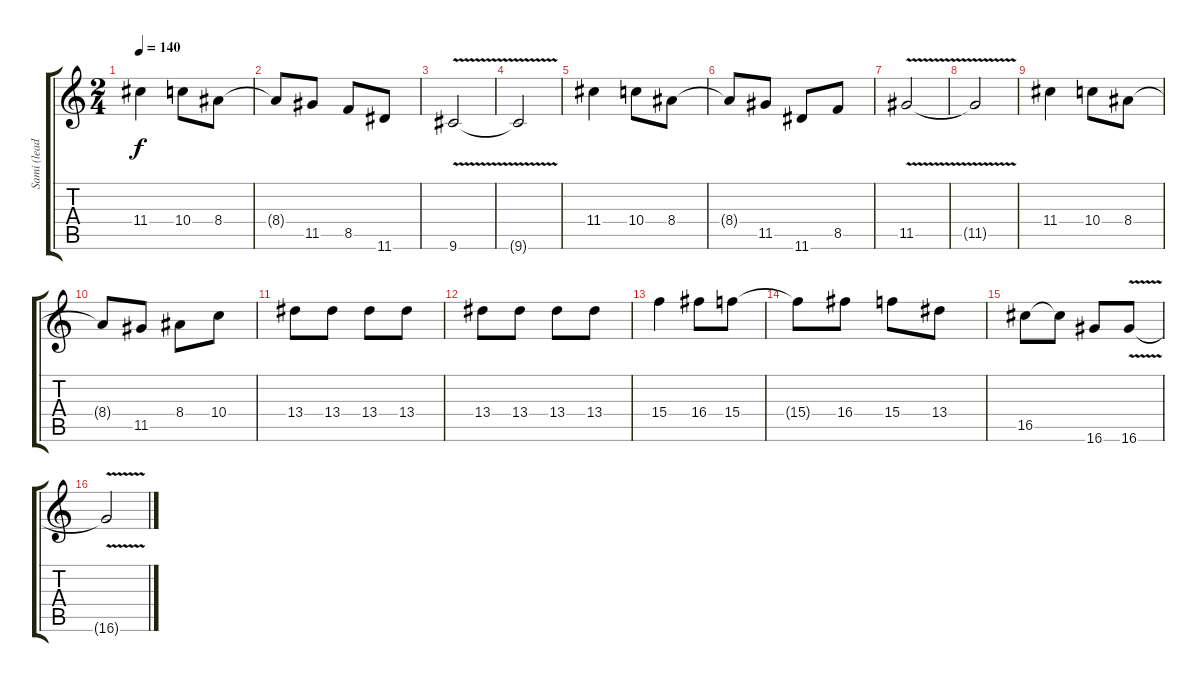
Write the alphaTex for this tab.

\track ("Sami (lead)" "Sami (lead") {instrument overdrivenguitar}
\staff {score tabs}
\tuning (E4 B3 G3 D3 A2 E2) {hide}
\ts (2 4)
\tempo 140
\clef g2
\ks c
11.4.4{dy f} 10.4.8 8.4.8 |
8.4{t}.8 11.5.8 8.5.8 11.6.8 |
9.6{v}.2 |
9.6{t}.2 |
11.4.4 10.4.8 8.4.8 |
8.4{t}.8 11.5.8 11.6.8 8.5.8 |
11.5{v}.2 |
11.5{t}.2 |
11.4.4 10.4.8 8.4.8 |
8.4{t}.8 11.5.8 8.4.8 10.4.8 |
13.4.8 13.4.8 13.4.8 13.4.8 |
13.4.8 13.4.8 13.4.8 13.4.8 |
15.4.4 16.4.8 15.4.8 |
15.4{t}.8 16.4.8 15.4.8 13.4.8 |
16.5.8 16.5{t}.8 16.6.8 16.6{v}.8 |
16.6{t}.2
